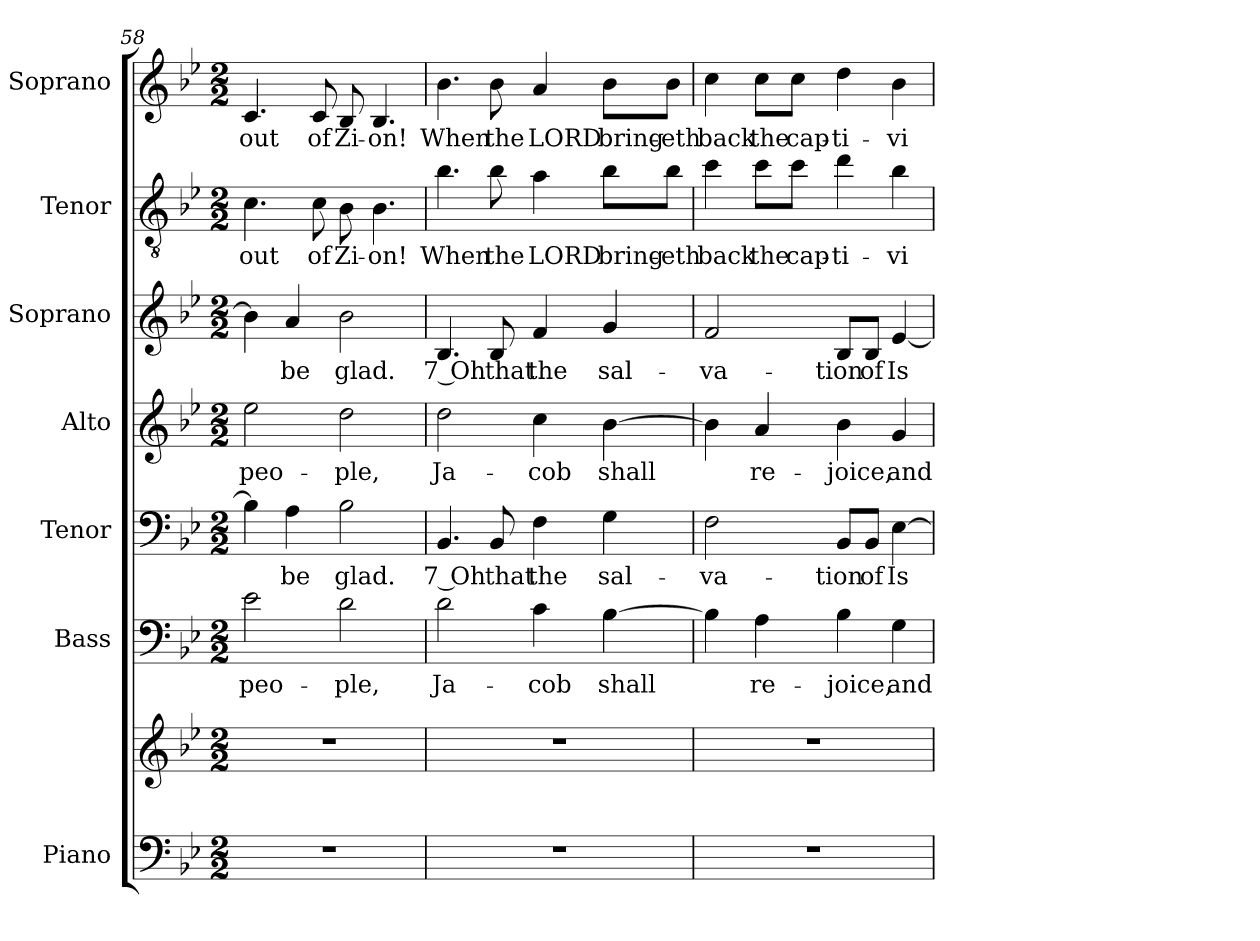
**kern	**kern	**kern	**text	**kern	**text	**kern	**text	**kern	**text	**kern	**text	**kern	**text
*part7	*part7	*part6	*part6	*part5	*part5	*part4	*part4	*part3	*part3	*part2	*part2	*part1	*part1
*staff8	*staff7	*staff6	*staff6	*staff5	*staff5	*staff4	*staff4	*staff3	*staff3	*staff2	*staff2	*staff1	*staff1
*I"Piano	*	*I"Bass	*	*I"Tenor	*	*I"Alto	*	*I"Soprano	*	*I"Tenor	*	*I"Soprano	*
*I'Pno.	*	*I'B.	*	*I'T.	*	*I'A.	*	*I'S.	*	*I'T.	*	*I'S.	*
*clefF4	*clefG2	*clefF4	*	*clefF4	*	*clefG2	*	*clefG2	*	*clefGv2	*	*clefG2	*
*	*	*	*	*	*	*	*	*	*	*ITrd7c12	*	*	*
*k[b-e-]	*k[b-e-]	*k[b-e-]	*	*k[b-e-]	*	*k[b-e-]	*	*k[b-e-]	*	*k[b-e-]	*	*k[b-e-]	*
*g:	*g:	*g:	*	*g:	*	*g:	*	*g:	*	*g:	*	*g:	*
*M2/2	*M2/2	*M2/2	*	*M2/2	*	*M2/2	*	*M2/2	*	*M2/2	*	*M2/2	*
=58	=58	=58	=58	=58	=58	=58	=58	=58	=58	=58	=58	=58	=58
!	!	!	!LO:LY:b:color=#000000	!	!	!	!	!	!	!	!	!	!
!	!	!	!	!	!	!	!LO:LY:b:color=#000000	!	!	!	!	!	!
!	!	!	!	!	!	!	!	!	!	!	!LO:LY:b:color=#000000	!	!
!	!	!	!	!	!	!	!	!	!	!	!	!	!LO:LY:b:color=#000000
1r	1r	2e-i\	peo-	4B-i\]	.	2ee-i\	peo-	4b-i\]	.	4.Ci\	out	4.ci/	out
!	!	!	!	!	!LO:LY:b:color=#000000	!	!	!	!	!	!	!	!
!	!	!	!	!	!	!	!	!	!LO:LY:b:color=#000000	!	!	!	!
.	.	.	.	4Ai\	be	.	.	4ai/	be	.	.	.	.
!	!	!	!	!	!	!	!	!	!	!	!LO:LY:b:color=#000000	!	!
!	!	!	!	!	!	!	!	!	!	!	!	!	!LO:LY:b:color=#000000
.	.	.	.	.	.	.	.	.	.	8Ci\	of	8ci/	of
!	!	!	!LO:LY:b:color=#000000	!	!	!	!	!	!	!	!	!	!
!	!	!	!	!	!LO:LY:b:color=#000000	!	!	!	!	!	!	!	!
!	!	!	!	!	!	!	!LO:LY:b:color=#000000	!	!	!	!	!	!
!	!	!	!	!	!	!	!	!	!LO:LY:b:color=#000000	!	!	!	!
!	!	!	!	!	!	!	!	!	!	!	!LO:LY:b:color=#000000	!	!
!	!	!	!	!	!	!	!	!	!	!	!	!	!LO:LY:b:color=#000000
.	.	2di\	-ple,	2B-i\	glad.	2ddi\	-ple,	2b-i\	glad.	8BB-i\	Zi-	8B-i/	Zi-
!	!	!	!	!	!	!	!	!	!	!	!LO:LY:b:color=#000000	!	!
!	!	!	!	!	!	!	!	!	!	!	!	!	!LO:LY:b:color=#000000
.	.	.	.	.	.	.	.	.	.	4.BB-i\	-on!	4.B-i/	-on!
=59	=59	=59	=59	=59	=59	=59	=59	=59	=59	=59	=59	=59	=59
!	!	!	!LO:LY:b:color=#000000	!	!	!	!	!	!	!	!	!	!
!	!	!	!	!	!LO:LY:b:color=#000000	!	!	!	!	!	!	!	!
!	!	!	!	!	!	!	!LO:LY:b:color=#000000	!	!	!	!	!	!
!	!	!	!	!	!	!	!	!	!LO:LY:b:color=#000000	!	!	!	!
!	!	!	!	!	!	!	!	!	!	!	!LO:LY:b:color=#000000	!	!
!	!	!	!	!	!	!	!	!	!	!	!	!	!LO:LY:b:color=#000000
1r	1r	2di\	Ja-	4.BB-i/	7 Oh	2ddi\	Ja-	4.B-i/	7 Oh	4.B-i\	When	4.b-i\	When
!	!	!	!	!	!LO:LY:b:color=#000000	!	!	!	!	!	!	!	!
!	!	!	!	!	!	!	!	!	!LO:LY:b:color=#000000	!	!	!	!
!	!	!	!	!	!	!	!	!	!	!	!LO:LY:b:color=#000000	!	!
!	!	!	!	!	!	!	!	!	!	!	!	!	!LO:LY:b:color=#000000
.	.	.	.	8BB-i/	that	.	.	8B-i/	that	8B-i\	the	8b-i\	the
!	!	!	!LO:LY:b:color=#000000	!	!	!	!	!	!	!	!	!	!
!	!	!	!	!	!LO:LY:b:color=#000000	!	!	!	!	!	!	!	!
!	!	!	!	!	!	!	!LO:LY:b:color=#000000	!	!	!	!	!	!
!	!	!	!	!	!	!	!	!	!LO:LY:b:color=#000000	!	!	!	!
!	!	!	!	!	!	!	!	!	!	!	!LO:LY:b:color=#000000	!	!
!	!	!	!	!	!	!	!	!	!	!	!	!	!LO:LY:b:color=#000000
.	.	4ci\	-cob	4Fi\	the	4cci\	-cob	4fi/	the	4Ai\	LORD	4ai/	LORD
!	!	!	!LO:LY:b:color=#000000	!	!	!	!	!	!	!	!	!	!
!	!	!	!	!	!LO:LY:b:color=#000000	!	!	!	!	!	!	!	!
!	!	!	!	!	!	!	!LO:LY:b:color=#000000	!	!	!	!	!	!
!	!	!	!	!	!	!	!	!	!LO:LY:b:color=#000000	!	!	!	!
!	!	!	!	!	!	!	!	!	!	!	!LO:LY:b:color=#000000	!	!
!	!	!	!	!	!	!	!	!	!	!	!	!	!LO:LY:b:color=#000000
.	.	[>4B-i\	shall	4Gi\	sal-	[>4b-i\	shall	4gi/	sal-	8B-i\L	bring-	8b-i\L	bring-
!	!	!	!	!	!	!	!	!	!	!	!LO:LY:b:color=#000000	!	!
!	!	!	!	!	!	!	!	!	!	!	!	!	!LO:LY:b:color=#000000
.	.	.	.	.	.	.	.	.	.	8B-i\J	-eth	8b-i\J	-eth
=60	=60	=60	=60	=60	=60	=60	=60	=60	=60	=60	=60	=60	=60
!	!	!	!	!	!LO:LY:b:color=#000000	!	!	!	!	!	!	!	!
!	!	!	!	!	!	!	!	!	!LO:LY:b:color=#000000	!	!	!	!
!	!	!	!	!	!	!	!	!	!	!	!LO:LY:b:color=#000000	!	!
!	!	!	!	!	!	!	!	!	!	!	!	!	!LO:LY:b:color=#000000
1r	1r	4B-i\]	.	2Fi\	-va-	4b-i\]	.	2fi/	-va-	4ci\	back	4cci\	back
!	!	!	!LO:LY:b:color=#000000	!	!	!	!	!	!	!	!	!	!
!	!	!	!	!	!	!	!LO:LY:b:color=#000000	!	!	!	!	!	!
!	!	!	!	!	!	!	!	!	!	!	!LO:LY:b:color=#000000	!	!
!	!	!	!	!	!	!	!	!	!	!	!	!	!LO:LY:b:color=#000000
.	.	4Ai\	re-	.	.	4ai/	re-	.	.	8ci\L	the	8cci\L	the
!	!	!	!	!	!	!	!	!	!	!	!LO:LY:b:color=#000000	!	!
!	!	!	!	!	!	!	!	!	!	!	!	!	!LO:LY:b:color=#000000
.	.	.	.	.	.	.	.	.	.	8ci\J	cap-	8cci\J	cap-
!	!	!	!LO:LY:b:color=#000000	!	!	!	!	!	!	!	!	!	!
!	!	!	!	!	!LO:LY:b:color=#000000	!	!	!	!	!	!	!	!
!	!	!	!	!	!	!	!LO:LY:b:color=#000000	!	!	!	!	!	!
!	!	!	!	!	!	!	!	!	!LO:LY:b:color=#000000	!	!	!	!
!	!	!	!	!	!	!	!	!	!	!	!LO:LY:b:color=#000000	!	!
!	!	!	!	!	!	!	!	!	!	!	!	!	!LO:LY:b:color=#000000
.	.	4B-i\	-joice,	8BB-i/L	-tion	4b-i\	-joice,	8B-i/L	-tion	4di\	-ti-	4ddi\	-ti-
!	!	!	!	!	!LO:LY:b:color=#000000	!	!	!	!	!	!	!	!
!	!	!	!	!	!	!	!	!	!LO:LY:b:color=#000000	!	!	!	!
.	.	.	.	8BB-i/J	of	.	.	8B-i/J	of	.	.	.	.
!	!	!	!LO:LY:b:color=#000000	!	!	!	!	!	!	!	!	!	!
!	!	!	!	!	!LO:LY:b:color=#000000	!	!	!	!	!	!	!	!
!	!	!	!	!	!	!	!LO:LY:b:color=#000000	!	!	!	!	!	!
!	!	!	!	!	!	!	!	!	!LO:LY:b:color=#000000	!	!	!	!
!	!	!	!	!	!	!	!	!	!	!	!LO:LY:b:color=#000000	!	!
!	!	!	!	!	!	!	!	!	!	!	!	!	!LO:LY:b:color=#000000
.	.	4Gi\	and	[>4E-i\	Is-	4gi/	and	[<4e-i/	Is-	4B-i\	-vi-	4b-i\	-vi-
=	=	=	=	=	=	=	=	=	=	=	=	=	=
*-	*-	*-	*-	*-	*-	*-	*-	*-	*-	*-	*-	*-	*-
